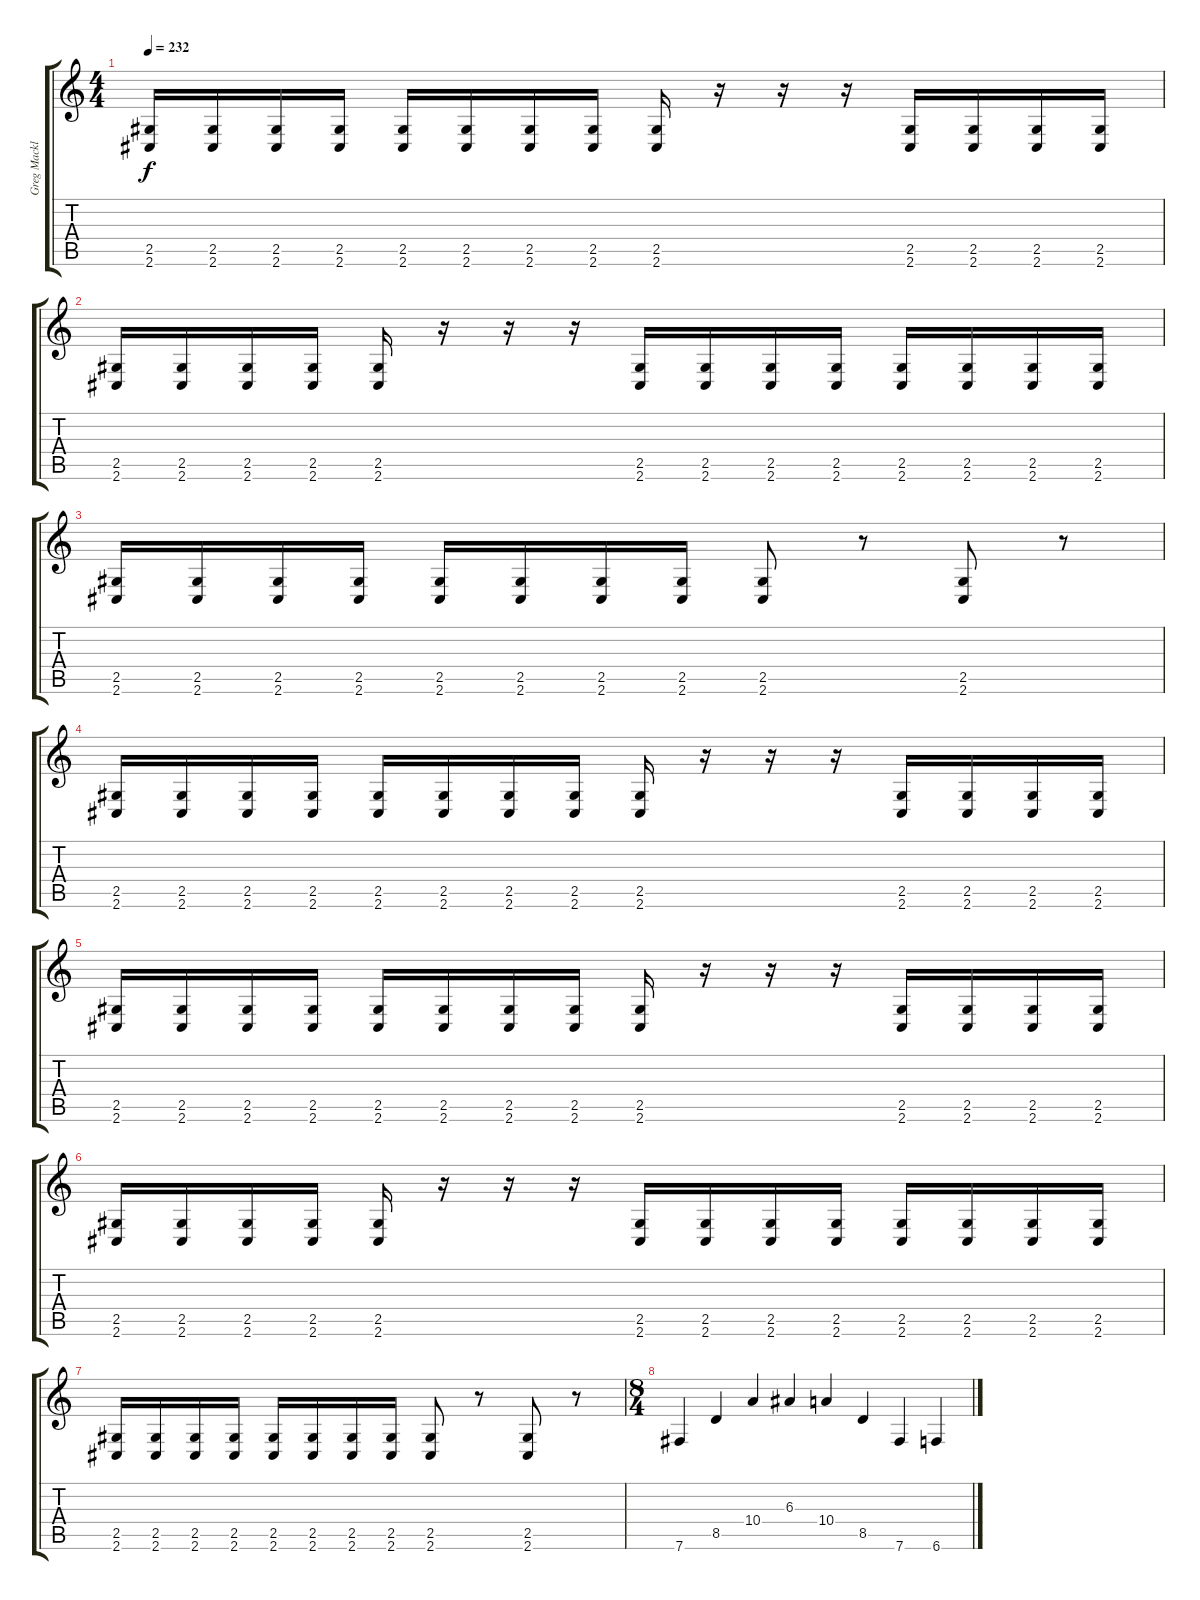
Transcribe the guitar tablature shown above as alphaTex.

\track ("Greg Macklin" "Greg Mackl") {instrument distortionguitar}
\staff {score tabs}
\tuning (Db4 Ab3 E3 B2 Gb2 B1) {hide}
\ts (4 4)
\tempo 232
\clef g2
\ks c
(2.5 2.6).16{dy f} (2.5 2.6).16 (2.5 2.6).16 (2.5 2.6).16 (2.5 2.6).16 (2.5 2.6).16 (2.5 2.6).16 (2.5 2.6).16 (2.5 2.6).16 r.16 r.16 r.16 (2.5 2.6).16 (2.5 2.6).16 (2.5 2.6).16 (2.5 2.6).16 |
(2.5 2.6).16 (2.5 2.6).16 (2.5 2.6).16 (2.5 2.6).16 (2.5 2.6).16 r.16 r.16 r.16 (2.5 2.6).16 (2.5 2.6).16 (2.5 2.6).16 (2.5 2.6).16 (2.5 2.6).16 (2.5 2.6).16 (2.5 2.6).16 (2.5 2.6).16 |
(2.5 2.6).16 (2.5 2.6).16 (2.5 2.6).16 (2.5 2.6).16 (2.5 2.6).16 (2.5 2.6).16 (2.5 2.6).16 (2.5 2.6).16 (2.5 2.6).8 r.8 (2.5 2.6).8 r.8 |
(2.5 2.6).16 (2.5 2.6).16 (2.5 2.6).16 (2.5 2.6).16 (2.5 2.6).16 (2.5 2.6).16 (2.5 2.6).16 (2.5 2.6).16 (2.5 2.6).16 r.16 r.16 r.16 (2.5 2.6).16 (2.5 2.6).16 (2.5 2.6).16 (2.5 2.6).16 |
(2.5 2.6).16 (2.5 2.6).16 (2.5 2.6).16 (2.5 2.6).16 (2.5 2.6).16 (2.5 2.6).16 (2.5 2.6).16 (2.5 2.6).16 (2.5 2.6).16 r.16 r.16 r.16 (2.5 2.6).16 (2.5 2.6).16 (2.5 2.6).16 (2.5 2.6).16 |
(2.5 2.6).16 (2.5 2.6).16 (2.5 2.6).16 (2.5 2.6).16 (2.5 2.6).16 r.16 r.16 r.16 (2.5 2.6).16 (2.5 2.6).16 (2.5 2.6).16 (2.5 2.6).16 (2.5 2.6).16 (2.5 2.6).16 (2.5 2.6).16 (2.5 2.6).16 |
(2.5 2.6).16 (2.5 2.6).16 (2.5 2.6).16 (2.5 2.6).16 (2.5 2.6).16 (2.5 2.6).16 (2.5 2.6).16 (2.5 2.6).16 (2.5 2.6).8 r.8 (2.5 2.6).8 r.8 |
\ts (8 4)
7.6.4 8.5.4 10.4.4 6.3.4 10.4.4 8.5.4 7.6.4 6.6.4
